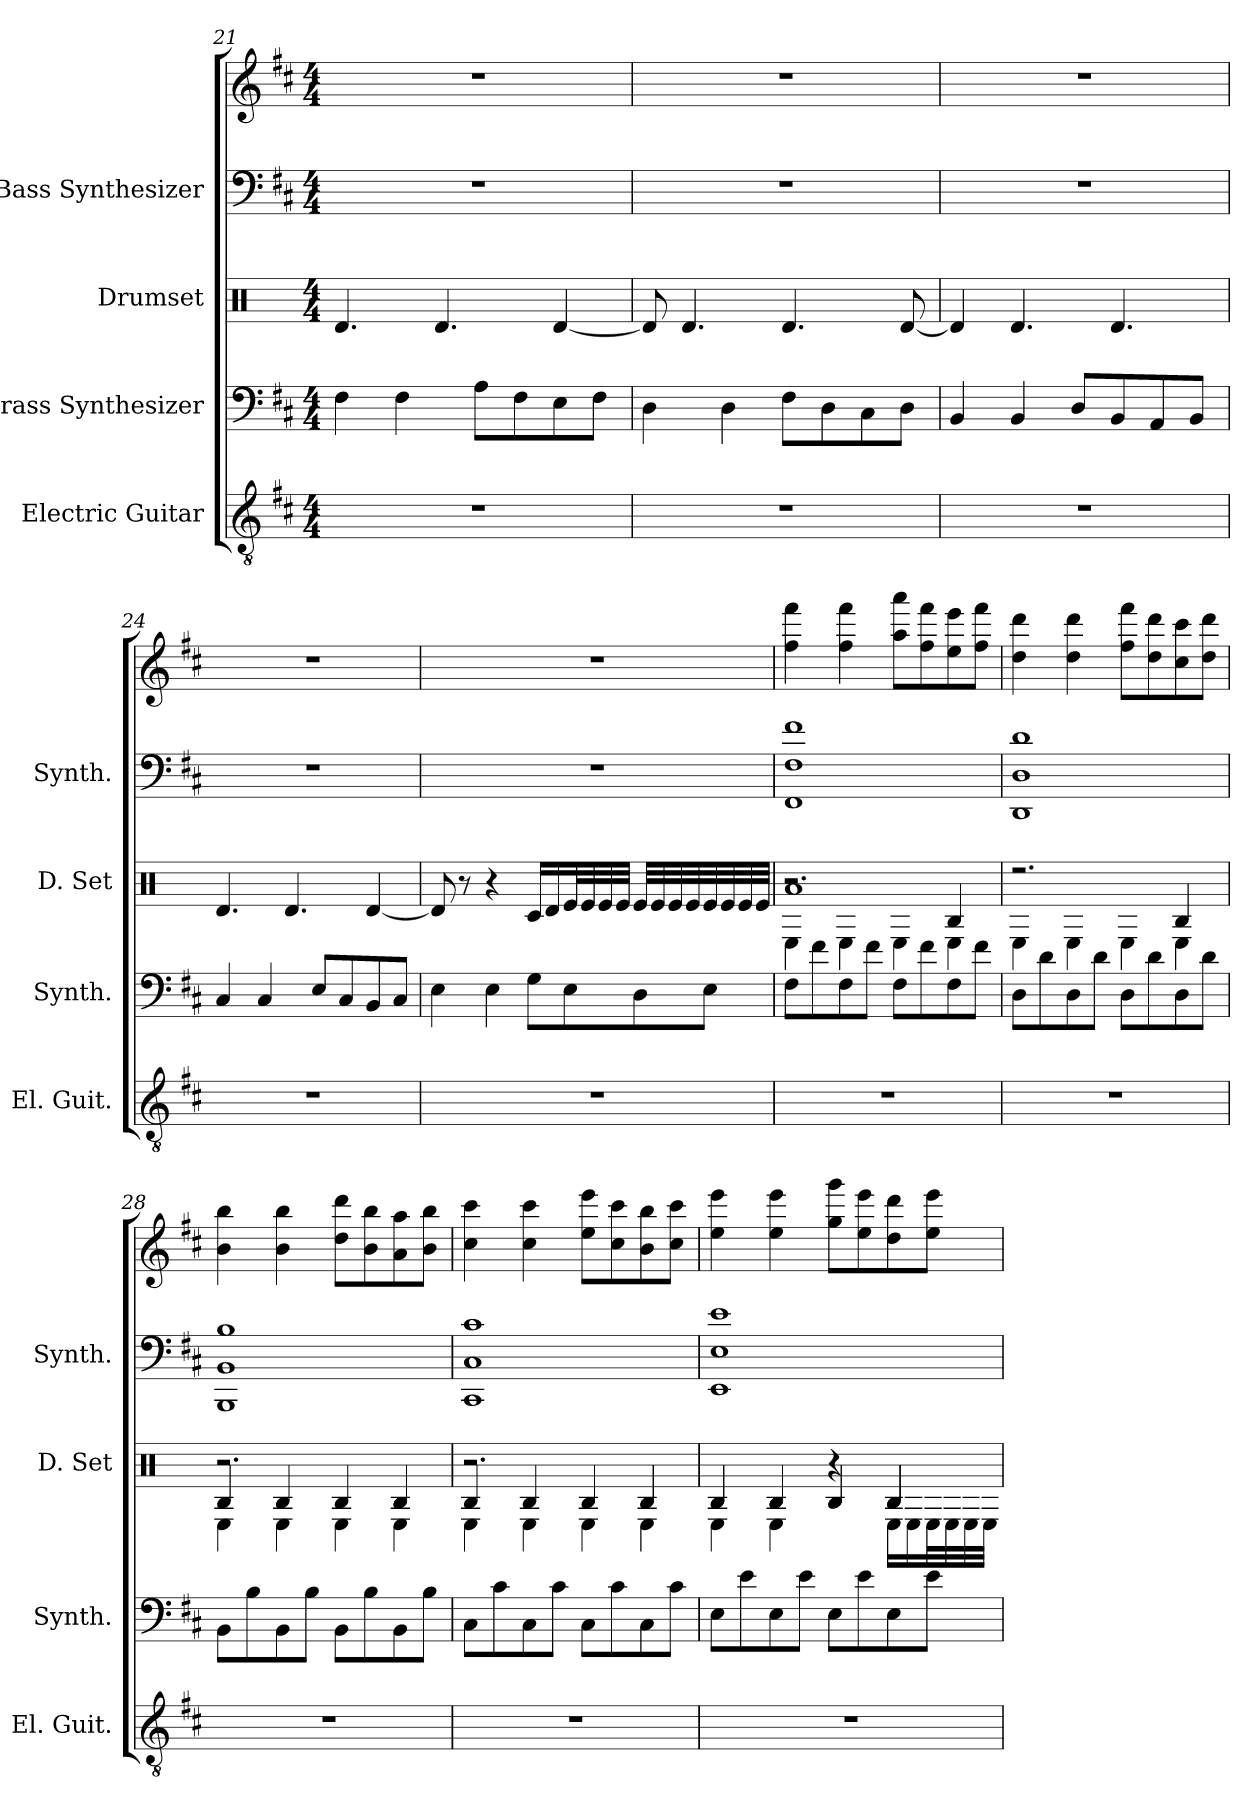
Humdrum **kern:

**kern	**kern	**kern	**kern	**kern
*part4	*part3	*part2	*part1	*part1
*staff5	*staff4	*staff3	*staff2	*staff1
*I"Electric Guitar	*I"Brass Synthesizer	*I"Drumset	*I"Bass Synthesizer	*
*I'El. Guit.	*I'Synth.	*I'D. Set	*I'Synth.	*
!!LO:PB:g=z
*clefGv2	*clefF4	*clefX	*clefF4	*clefG2
*ITrd7c12	*	*	*	*
*k[f#c#]	*k[f#c#]	*k[]	*k[f#c#]	*k[f#c#]
*M4/4	*M4/4	*M4/4	*M4/4	*M4/4
=21	=21	=21	=21	=21
1r	4F#\	4.Rd/	1r	1r
.	4F#\	.	.	.
.	.	4.Rd/	.	.
.	8A\L	.	.	.
.	8F#\	.	.	.
.	8E\	[4Rd/	.	.
.	8F#\J	.	.	.
=22	=22	=22	=22	=22
1r	4D\	8Rd/]	1r	1r
.	.	4.Rd/	.	.
.	4D\	.	.	.
.	8F#\L	4.Rd/	.	.
.	8D\	.	.	.
.	8C#\	.	.	.
.	8D\J	[8Rd/	.	.
=23	=23	=23	=23	=23
1r	4BB/	4Rd/]	1r	1r
.	4BB/	4.Rd/	.	.
.	8D/L	.	.	.
.	8BB/	4.Rd/	.	.
.	8AA/	.	.	.
.	8BB/J	.	.	.
=24	=24	=24	=24	=24
1r	4C#/	4.Rd/	1r	1r
.	4C#/	.	.	.
.	.	4.Rd/	.	.
.	8E/L	.	.	.
.	8C#/	.	.	.
.	8BB/	[4Rd/	.	.
.	8C#/J	.	.	.
!!LO:LB:g=z
=25	=25	=25	=25	=25
1r	4E\	8Rd/]	1r	1r
.	.	8r	.	.
.	4E\	4r	.	.
.	8G\L	16Rc/LL	.	.
.	.	16Rd/	.	.
.	8E\	32Re/L	.	.
.	.	32Re/	.	.
.	.	32Re/	.	.
.	.	32Re/JJJ	.	.
.	8D\	32Re/LLL	.	.
.	.	32Re/	.	.
.	.	32Re/	.	.
.	.	32Re/	.	.
.	8E\J	32Re/	.	.
.	.	32Re/	.	.
.	.	32Re/	.	.
.	.	32Re/JJJ	.	.
=26	=26	=26	=26	=26
*	*	*^	*	*
*	*	*	*^	*	*
1r	8F#\L	2.r	4RE\	1Ra	1FF# 1F# 1f#	4ff#\ 4fff#\
.	8f#\	.	.	.	.	.
.	8F#\	.	4RE\	.	.	4ff#\ 4fff#\
.	8f#\J	.	.	.	.	.
.	8F#\L	.	4RE\	.	.	8aa\ 8aaa\L
.	8f#\	.	.	.	.	8ff#\ 8fff#\
.	8F#\	4RB/	4RE\	.	.	8ee\ 8eee\
.	8f#\J	.	.	.	.	8ff#\ 8fff#\J
*	*	*	*v	*v	*	*
=27	=27	=27	=27	=27	=27
1r	8D\L	2.r	4RE\	1DD 1D 1d	4dd\ 4ddd\
.	8d\	.	.	.	.
.	8D\	.	4RE\	.	4dd\ 4ddd\
.	8d\J	.	.	.	.
.	8D\L	.	4RE\	.	8ff#\ 8fff#\L
.	8d\	.	.	.	8dd\ 8ddd\
.	8D\	4RB/	4RE\	.	8cc#\ 8ccc#\
.	8d\J	.	.	.	8dd\ 8ddd\J
!!LO:PB:g=z
=28	=28	=28	=28	=28	=28
*	*	*	*^	*	*
1r	8BB\L	2.r	4RE\	4RB/	1BBB 1BB 1B	4b\ 4bb\
.	8B\	.	.	.	.	.
.	8BB\	.	4RE\	4RB/	.	4b\ 4bb\
.	8B\J	.	.	.	.	.
.	8BB\L	.	4RE\	4RB/	.	8dd\ 8ddd\L
.	8B\	.	.	.	.	8b\ 8bb\
.	8BB\	4RB/	4RE\	4RB/	.	8a\ 8aa\
.	8B\J	.	.	.	.	8b\ 8bb\J
=29	=29	=29	=29	=29	=29	=29
1r	8C#\L	2.r	4RE\	4RB/	1CC# 1C# 1c#	4cc#\ 4ccc#\
.	8c#\	.	.	.	.	.
.	8C#\	.	4RE\	4RB/	.	4cc#\ 4ccc#\
.	8c#\J	.	.	.	.	.
.	8C#\L	.	4RE\	4RB/	.	8ee\ 8eee\L
.	8c#\	.	.	.	.	8cc#\ 8ccc#\
.	8C#\	4RB/	4RE\	4RB/	.	8b\ 8bb\
.	8c#\J	.	.	.	.	8cc#\ 8ccc#\J
=30	=30	=30	=30	=30	=30	=30
1r	8E\L	4RB/	4RE\	4RB/	1EE 1E 1e	4ee\ 4eee\
.	8e\	.	.	.	.	.
.	8E\	4RB/	4RE\	4RB/	.	4ee\ 4eee\
.	8e\J	.	.	.	.	.
.	8E\L	4RB/	4r	4RB/	.	8gg\ 8ggg\L
.	8e\	.	.	.	.	8ee\ 8eee\
.	8E\	4RB/	16RE\LL	4RB/	.	8dd\ 8ddd\
.	.	.	16RE\	.	.	.
.	8e\J	.	32RE\L	.	.	8ee\ 8eee\J
.	.	.	32RE\	.	.	.
.	.	.	32RE\	.	.	.
.	.	.	32RE\JJJ	.	.	.
*	*	*v	*v	*v	*	*
=	=	=	=	=
*-	*-	*-	*-	*-
